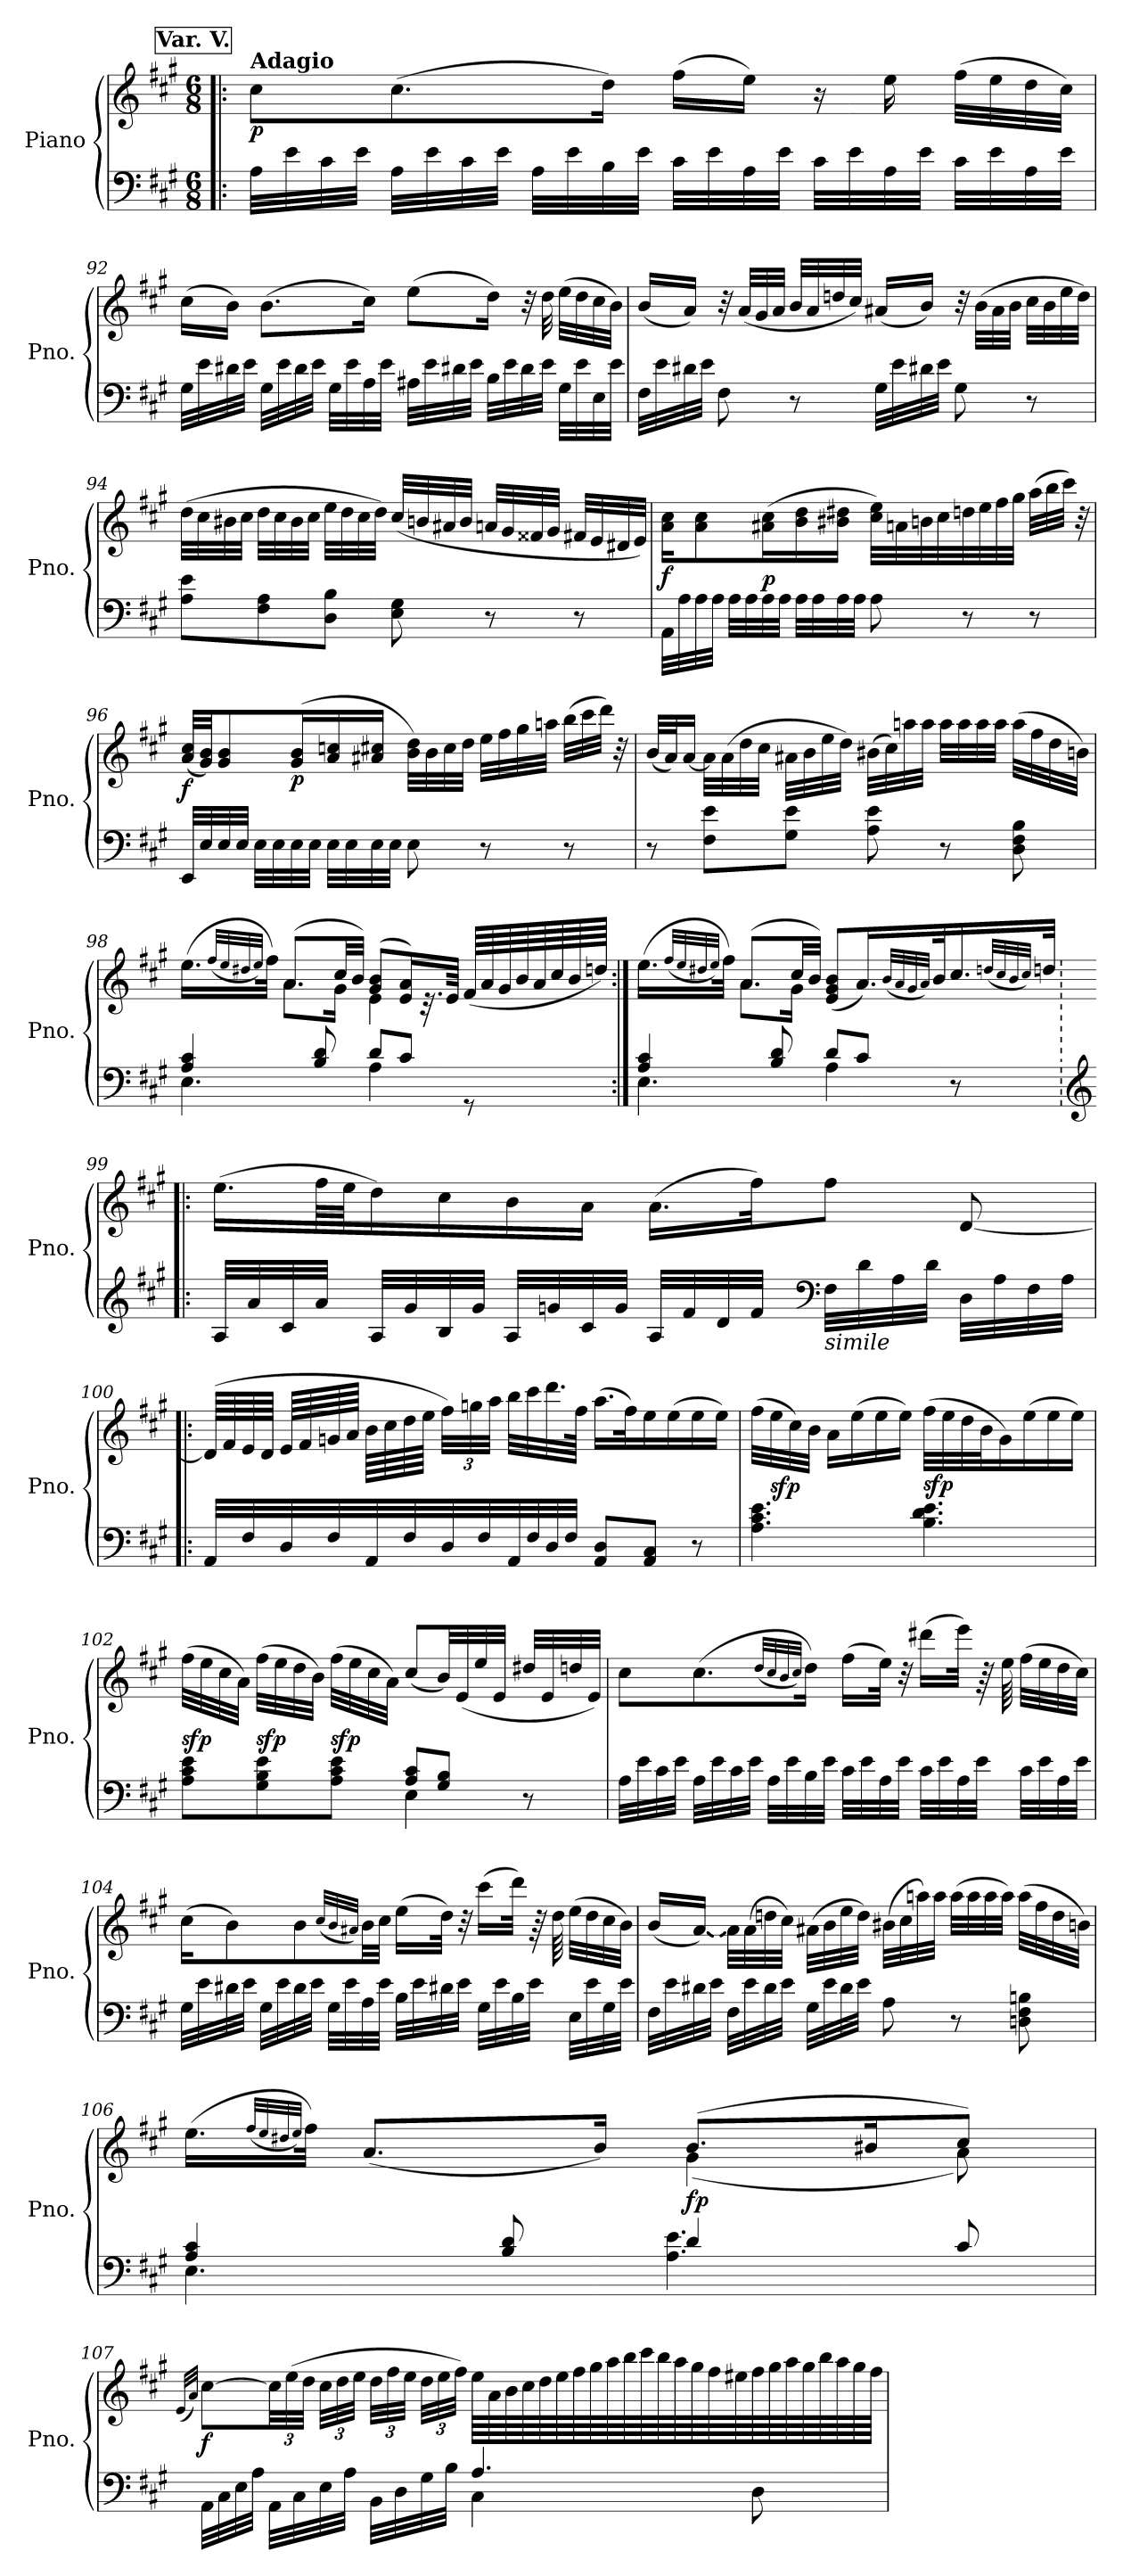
**kern	**kern	**dynam
*part1	*part1	*part1
*staff2	*staff1	*staff1/2
*I"Piano	*	*
*I'Pno.	*	*
*clefF4	*clefG2	*
*k[f#c#g#]	*k[f#c#g#]	*
*M6/8	*M6/8	*
*MM30	*MM30	*
!!LO:REH:place=s1:a:B:fs=14:t=Var. V.
=91!|:	=91!|:	=91!|:
!	!LO:TX:a:B:t=Adagio	!
!	!	!LO:DY:b
32A\LLL	8cc#\L	p
32e\	.	.
32c#\	.	.
32e\JJJ	.	.
32A\LLL	(>8.cc#\	.
32e\	.	.
32c#\	.	.
32e\JJJ	.	.
32A\LLL	.	.
32e\	.	.
32B\	16dd\Jk)	.
32e\JJJ	.	.
32c#\LLL	(>16ff#\LL	.
32e\	.	.
32A\	16ee\JJ)	.
32e\JJJ	.	.
32c#\LLL	16r	.
32e\	.	.
32A\	16ee\	.
32e\JJJ	.	.
32c#\LLL	(>32ff#\LLL	.
32e\	32ee\	.
32A\	32dd\	.
32e\JJJ	32cc#\JJJ)	.
=92	=92	=92
32G#\LLL	(>16cc#\LL	.
32e\	.	.
32d#X\	16b\JJ)	.
32e\JJJ	.	.
32G#\LLL	(>8.b\L	.
32e\	.	.
32d#\	.	.
32e\JJJ	.	.
32G#\LLL	.	.
32e\	.	.
32A\	16cc#\Jk)	.
32e\JJJ	.	.
32A#X\LLL	(>8ee\L	.
32e\	.	.
32d#X\	.	.
32e\JJJ	.	.
32B\LLL	16dd\Jk)	.
32e\	.	.
32d#\	32r	.
32e\JJJ	32dd\	.
32G#\LLL	(>32ee\LLL	.
32e\	32dd\	.
32E\	32cc#\	.
32e\JJJ	32b\JJJ)	.
=93	=93	=93
32F#\LLL	(<16b/LL	.
32e\	.	.
32d#X\	16a/JJ)	.
32e\JJJ	.	.
8F#\	32r	.
.	(<32a/LLL	.
.	32g#/	.
.	32a/JJJ	.
8r	32b/LLL	.
.	32a/	.
.	32ddn/	.
.	32cc#/JJJ)	.
32G#\LLL	(<16a#X/LL	.
32e\	.	.
32d#X\	16b/JJ)	.
32e\JJJ	.	.
8G#\	32r	.
.	(>32b\LLL	.
.	32a#\	.
.	32b\JJJ	.
8r	32cc#\LLL	.
.	32b\	.
.	32ee\	.
.	32dd\JJJ)	.
=94	=94	=94
8A\ 8e\L	(>32dd\LLL	.
.	32cc#\	.
.	32b#X\	.
.	32cc#\JJJ	.
8F#\ 8A\	32dd\LLL	.
.	32cc#\	.
.	32b#\	.
.	32cc#\JJJ	.
8D\ 8B\J	32ee\LLL	.
.	32dd\	.
.	32cc#\	.
.	32dd\JJJ)	.
8E\ 8G#\	(<32cc#/LLL	.
.	32bn/	.
.	32a#X/	.
.	32b/JJJ	.
8r	32an/LLL	.
.	32g#/	.
.	32f##X/	.
.	32g#/JJJ	.
8r	32f#X/LLL	.
.	32e/	.
.	32d#X/	.
.	32e/JJJ)	.
=95	=95	=95
!	!	!LO:DY:b
32AA\LLL	16a\ 16cc#\KL	f
32A\	.	.
32A\	8a\ 8cc#\	.
32A\JJJ	.	.
32A\LLL	.	.
32A\	.	.
!	!	!LO:DY:a=2
32A\	(>16a#X\ 16cc#\L	p
32A\JJJ	.	.
32A\LLL	16b\ 16dd\	.
32A\	.	.
32A\	16b#X\ 16dd#X\JJ	.
32A\JJJ	.	.
8A\	32cc#\ 32ee\LLL)	.
.	32an\	.
.	32bn\	.
.	32cc#\	.
8r	32ddn\	.
.	32ee\	.
.	32ff#\	.
.	32gg#\JJJ	.
8r	(>32aa\LLL	.
.	32bb\	.
.	32ccc#\JJJ)	.
.	32r	.
=96	=96	=96
!	!	!LO:DY:b
32EE/LLL	(<32a/ 32cc#/LLL	f
32E/	32g#/ 32b/JJ)	.
32E/	8g#/ 8b/	.
32E/JJJ	.	.
32E\LLL	.	.
32E\	.	.
!	!	!LO:DY:b
32E\	(<16g#/ 16b/L	p
32E\JJJ	.	.
32E\LLL	16a/ 16ccn/	.
32E\	.	.
32E\	16a#X/ 16cc#X/JJ	.
32E\JJJ	.	.
8E\	32b\ 32dd\LLL)	.
.	32b\	.
.	32cc#\	.
.	32dd\JJJ	.
8r	32ee\LLL	.
.	32ff#\	.
.	32gg#\	.
.	32aan\JJJ	.
8r	(>32bb\LLL	.
.	32ccc#\	.
.	32ddd\JJJ)	.
.	32r	.
=97	=97	=97
8r	(<32b/LLL	.
.	32a/J)	.
.	[16a/JJ	.
8F#\ 8e\L	32a\LLL]	.
.	(>32a\	.
.	32dd\	.
.	32cc#\JJJ	.
8G#\ 8e\J	32a#X\LLL	.
.	32b\	.
.	32ee\	.
.	32dd\JJJ)	.
8A\ 8e\	(>32b#X\LLL	.
.	32cc#\)	.
.	32aan\	.
.	32aa\JJJ	.
8r	32aa\LLL	.
.	32aa\	.
.	32aa\	.
.	32aa\JJJ	.
8D\ 8F#\ 8B\	(>32aa\LLL	.
.	32ff#\	.
.	32dd\	.
.	32bn\JJJ)	.
=98	=98	=98
*^	*^	*
4A/ 4c#/	4.E\	(>16.ee\LL	8ryy	.
.	.	(<32qff#/LLL	.	.
.	.	32qee/	.	.
.	.	32qdd#X/	.	.
.	.	32qee/JJJ)	.	.
.	.	32ff#\JJk)	.	.
.	.	(>8.a/L	8.a\L	.
8B/ 8d/	.	.	.	.
.	.	32cc#/LL	16g#\Jk	.
.	.	32b/JJJ)	.	.
8d/L	4A\	(>8g#/ 8b/L	4e\	.
8c#/J	.	16e/ 16a/L)	.	.
.	.	32.rc	.	.
.	.	64e/JJkk	.	.
8rGG	8ryy	(<64f#/LLLL	8ryy	.
.	.	64a/	.	.
.	.	64g#/	.	.
.	.	64b/	.	.
.	.	64a/	.	.
.	.	64cc#/	.	.
.	.	64b/	.	.
.	.	64ddn/JJJJ)	.	.
=98X1:|!	=98X1:|!	=98X1:|!	=98X1:|!	=98X1:|!
4A/ 4c#/	4.E\	(>16.ee\LL	8ryy	.
.	.	(<32qff#/LLL	.	.
.	.	32qee/	.	.
.	.	32qdd#X/	.	.
.	.	32qee/JJJ)	.	.
.	.	32ff#\JJk)	.	.
.	.	(>8.a/L	8.a\L	.
8B/ 8d/	.	.	.	.
.	.	32cc#/LL	16g#\Jk	.
.	.	32b/JJJ)	.	.
8d/L	4A\	(<8e/ 8g#/ 8b/L	4.ryy	.
8c#/J	.	16.a/L)	.	.
.	.	(<32qb/LLL	.	.
.	.	32qa/	.	.
.	.	32qg#/	.	.
.	.	32qa/JJJ)	.	.
.	.	32b/K	.	.
8r	8ryy	16.cc#/	.	.
.	.	(<32qddn/LLL	.	.
.	.	32qcc#/	.	.
.	.	32qb/	.	.
.	.	32qcc#/JJJ)	.	.
.	.	32dd/JJk	.	.
*v	*v	*	*	*
*	*v	*v	*
=99|!:	=99|!:	=99|!:
*clefG2	*	*
32A/LLL	(>16.ee\LL	.
32a/	.	.
32c#/	.	.
32a/JJJ	64ff#\LL	.
.	64ee\JJ	.
32A/LLL	16dd\)	.
32g#/	.	.
32B/	16cc#\	.
32g#/JJJ	.	.
32A/LLL	16b\	.
32gn/	.	.
32c#/	16a\JJ	.
32g/JJJ	.	.
32A/LLL	(>16.a\LL	.
32f#/	.	.
32d/	.	.
32f#/JJJ	32ff#\JK)	.
*clefF4	*	*
!LO:TX:b:i:t=simile	!	!
32F#\LLL	8ff#\J	.
32d\	.	.
32A\	.	.
32d\JJJ	.	.
32D\LLL	[8d/	.
32A\	.	.
32F#\	.	.
32A\JJJ	.	.
=100	=100	=100
32AA/LLL	(>64d/LLLL]	.
.	64f#/	.
32F#/	64e/	.
.	64d/JJJJ	.
32D/	64e/LLLL	.
.	64f#/	.
32F#/	64gn/	.
.	64a/JJJJ	.
32AA/	64b\LLLL	.
.	64cc#\	.
32F#/	64dd\	.
.	64ee\JJJJ	.
*	*Xbrackettup	*
32D/	48ff#\LLL)	.
.	48ggn\	.
32F#/	.	.
.	48aa\JJJ	.
32AA/	32bb\LLL	.
32F#/	32ccc#\	.
32D/	32.ddd\	.
32F#/JJJ	.	.
.	64ff#\JJJk	.
8AA/ 8D/L	(>16.aa\LL	.
.	32ff#\K)	.
8AA/ 8C#/J	16ee\	.
.	(>16ee\	.
8r	16ee\	.
.	16ee\JJ)	.
=101	=101	=101
4.A\ 4.c#\ 4.e\	(>32ff#\LLL	.
!	!	!LO:DY:b
.	32ee\	sfp
.	32cc#\)	.
.	32b\JJJ	.
.	16a\LL	.
.	(>16ee\	.
.	16ee\	.
.	16ee\JJ)	.
!	!	!LO:DY:a=2
4.B\ 4.d\ 4.e\	(>32ff#\LLL	sfp
.	32ee\	.
.	32dd\	.
.	32b\J	.
.	16g#\)	.
.	(>16ee\	.
.	16ee\	.
.	16ee\JJ)	.
=102	=102	=102
*^	*	*
!	!	!	!LO:DY:a=2
8A\ 8c#\ 8e\L	4.ryy	(>32ff#\LLL	sfp
.	.	32ee\	.
.	.	32cc#\	.
.	.	32a\JJJ)	.
!	!	!	!LO:DY:a=2
8G#\ 8B\ 8e\	.	(>32ff#\LLL	sfp
.	.	32ee\	.
.	.	32dd\	.
.	.	32b\JJJ)	.
!	!	!	!LO:DY:a=2
8A\ 8c#\ 8e\J	.	(>32ff#\LLL	sfp
.	.	32ee\	.
.	.	32cc#\	.
.	.	32a\JJJ)	.
8A/ 8c#/L	4E\	(<8cc#/L	.
8G#/ 8B/J	.	32b/LL)	.
.	.	(<32e/	.
.	.	32ee/	.
.	.	32e/JJJ	.
8r	8ryy	32dd#X/LLL	.
.	.	32e/	.
.	.	32ddn/	.
.	.	32e/JJJ)	.
*v	*v	*	*
=103	=103	=103
32A\LLL	8cc#\L	.
32e\	.	.
32c#\	.	.
32e\JJJ	.	.
32A\LLL	(>8.cc#\	.
32e\	.	.
32c#\	.	.
32e\JJJ	.	.
32A\LLL	.	.
32e\	.	.
.	(<32qdd/LLL	.
.	32qcc#/	.
.	32qb/	.
.	32qcc#/JJJ)	.
32B\	16dd\Jk)	.
32e\JJJ	.	.
32c#\LLL	(>16ff#\LL	.
32e\	.	.
32A\	32ee\JJk)	.
32e\JJJ	32r	.
32c#\LLL	(>16ddd#X\LL	.
32e\	.	.
32A\	32eee\JJk)	.
32e\JJJ	64r	.
.	64ee\	.
32c#\LLL	(>32ff#\LLL	.
32e\	32ee\	.
32A\	32dd\	.
32e\JJJ	32cc#\JJJ)	.
=104	=104	=104
32G#\LLL	(>16cc#\KL	.
32e\	.	.
32d#X\	8b\)	.
32e\JJJ	.	.
32G#\LLL	.	.
32e\	.	.
32d#\	8b\	.
32e\JJJ	.	.
32G#\LLL	.	.
32e\	.	.
.	(<32qcc#/LLL	.
.	32qb/	.
.	32qa#X/JJJ)	.
32A\	32b\LL	.
32e\JJJ	32cc#\JJJ	.
32B\LLL	(>16ee\LL	.
32e\	.	.
32d#X\	32dd\JJk)	.
32e\JJJ	32r	.
32G#\LLL	(>16ccc#\LL	.
32e\	.	.
32B\	32ddd\JJk)	.
32e\JJJ	64r	.
.	64dd\	.
32E\LLL	(>32ee\LLL	.
32e\	32dd\	.
32G#\	32cc#\	.
32e\JJJ	32b\JJJ)	.
=105	=105	=105
32F#\LLL	(<16b/LL	.
32e\	.	.
!	!LO:T:dash	!
32d#X\	[16a/JJ)	.
32e\JJJ	.	.
32F#\LLL	32a\LLL]	.
32e\	(>32a\	.
32d#\	32ddn\	.
32e\JJJ	32cc#\JJJ)	.
32G#\LLL	(>32a#X\LLL	.
32e\	32b\	.
32d#\	32ee\	.
32e\JJJ	32dd\JJJ)	.
8A\	(>32b#X\LLL	.
.	32cc#\	.
.	32aan\)	.
.	32aa\JJJ	.
8r	(>32aa\LLL	.
.	32aa\	.
.	32aa\	.
.	32aa\JJJ)	.
8Dn\ 8F#\ 8Bn\	(>32aa\LLL	.
.	32ff#\	.
.	32dd\	.
.	32bn\JJJ)	.
=106	=106	=106
*^	*^	*
4A/ 4c#/	4.E\	(>16.ee\LL	4.ryy	.
.	.	(<32qff#/LLL	.	.
.	.	32qee/	.	.
.	.	32qdd#X/	.	.
.	.	32qee/JJJ)	.	.
.	.	32ff#\JJk)	.	.
.	.	(<8.a/L	.	.
8B/ 8d/	.	.	.	.
.	.	16b/Jk)	.	.
!	!	!	!	!LO:DY:b
4d/	4.A\ 4.e\	(>8.b/L	(<4g#\	fp
.	.	16b#X/K	.	.
8c#/	.	8cc#/J)	8a\)	.
*	*	*v	*v	*
=107	=107	=107	=107
.	.	(>32qe/LLL	.
.	.	32qa/JJJ)	.
!	!	!	!LO:DY:b
32AA\LLL	4.ryy	[8cc#\L	f
32C#\	.	.	.
32E\	.	.	.
32A\JJJ	.	.	.
32AA\LLL	.	48cc#\LL]	.
.	.	(>48ee\	.
32C#\	.	.	.
.	.	48dd\JJJ	.
32E\	.	48cc#\LLL	.
.	.	48dd\	.
32A\JJJ	.	.	.
.	.	48ee\JJJ	.
32BB\LLL	.	48dd\LLL	.
.	.	48ff#\	.
32D\	.	.	.
.	.	48ee\JJJ	.
32G#\	.	48dd\LLL	.
.	.	48ee\	.
32B\JJJ	.	.	.
.	.	48ff#\JJJ)	.
4.A/	4C#\	64ee\LLLL	.
.	.	64a\	.
.	.	64b\	.
.	.	64cc#\	.
.	.	64dd\	.
.	.	64ee\	.
.	.	64ff#\	.
.	.	64gg#\	.
.	.	64aa\	.
.	.	64bb\	.
.	.	64ccc#\	.
.	.	64bb\	.
.	.	64aa\	.
.	.	64gg#\	.
.	.	64ff#\	.
.	.	64ee#X\	.
.	8D\	64ff#\	.
.	.	64gg#\	.
.	.	64aa\	.
.	.	64gg#\	.
.	.	64bb\	.
.	.	64aa\	.
.	.	64gg#\	.
.	.	64ff#\JJJJ	.
*v	*v	*	*
=	=	=
*-	*-	*-
